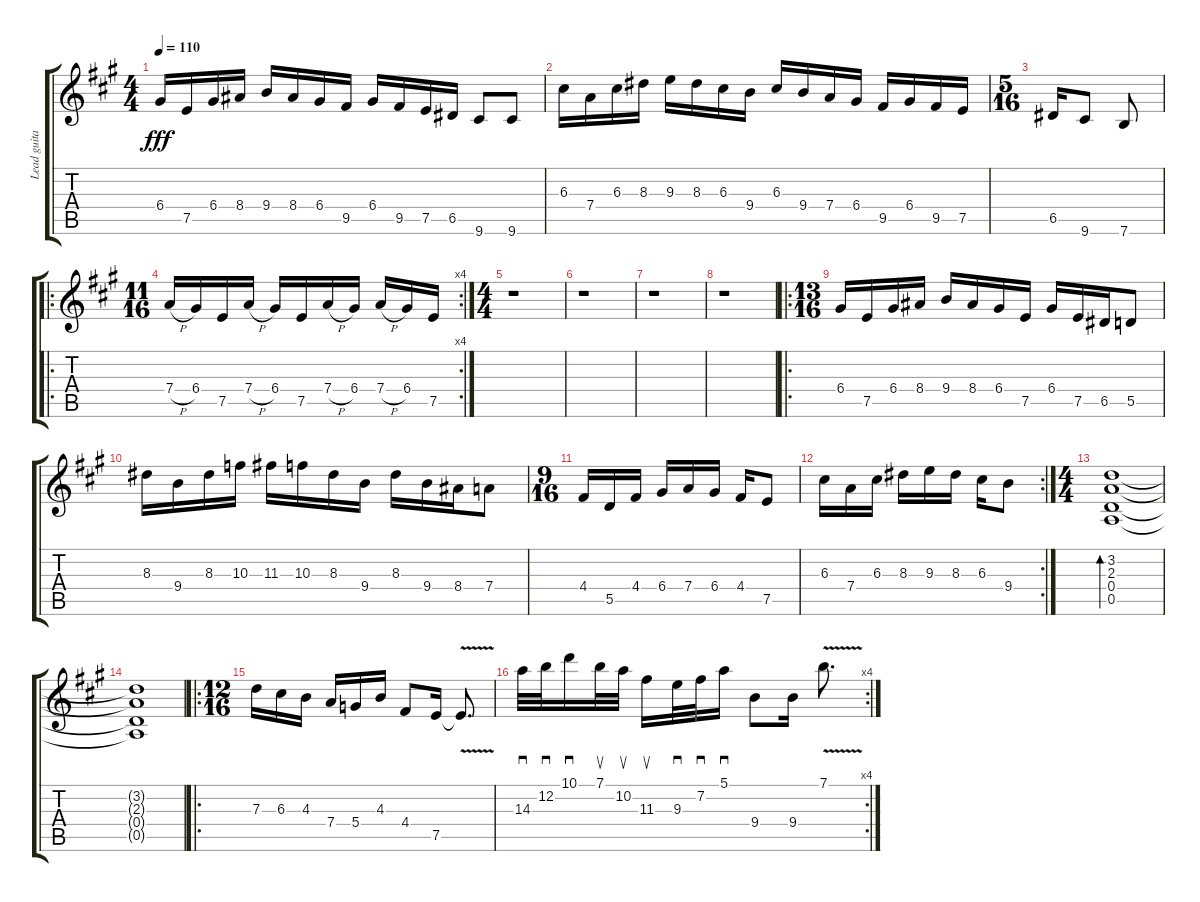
\track ("Lead guitar" "Lead guita") {instrument overdrivenguitar}
\staff {score tabs}
\tuning (E4 B3 G3 D3 A2 E2) {hide}
\ts (4 4)
\tempo 110
\clef g2
\ks a
6.4.16{dy fff} 7.5.16 6.4.16 8.4.16 9.4.16 8.4.16 6.4.16 9.5.16 6.4.16 9.5.16 7.5.16 6.5.16 9.6.8 9.6.8 |
6.3.16 7.4.16 6.3.16 8.3.16 9.3.16 8.3.16 6.3.16 9.4.16 6.3.16 9.4.16 7.4.16 6.4.16 9.5.16 6.4.16 9.5.16 7.5.16 |
\ts (5 16)
6.5.16 9.6.8 7.6.8 |
\ro
\rc 4
\ts (11 16)
7.4{h}.16 6.4.16 7.5.16 7.4{h}.16 6.4.16 7.5.16 7.4{h}.16 6.4.16 7.4{h}.16 6.4.16 7.5.16 |
\ts (4 4)
r.1 |
r.1 |
r.1 |
r.1 |
\ro
\ts (13 16)
6.4.16 7.5.16 6.4.16 8.4.16 9.4.16 8.4.16 6.4.16 7.5.16 6.4.16 7.5.16 6.5.16 5.5.8 |
8.3.16 9.4.16 8.3.16 10.3.16 11.3.16 10.3.16 8.3.16 9.4.16 8.3.16 9.4.16 8.4.16 7.4.8 |
\ts (9 16)
4.4.16 5.5.16 4.4.16 6.4.16 7.4.16 6.4.16 4.4.16 7.5.8 |
\rc 2
6.3.16 7.4.16 6.3.16 8.3.16 9.3.16 8.3.16 6.3.16 9.4.8 |
\ts (4 4)
(3.2 2.3 0.4 0.5).1{bd 30} |
(3.2{t} 2.3{t} 0.4{t} 0.5{t}).1 |
\ro
\ts (12 16)
7.3.16 6.3.16 4.3.16 7.4.16 5.4.16 4.3.16 4.4.8 7.5.16 7.5{v t}.8{d} |
\rc 4
14.3.32{sd} 12.2.32{sd} 10.1.16{sd} 7.1.32{su} 10.2.32{su} 11.3.16{su} 9.3.32{sd} 7.2.32{sd} 5.1.16{sd} 9.4.8 9.4.16 7.1{v}.8{d}
